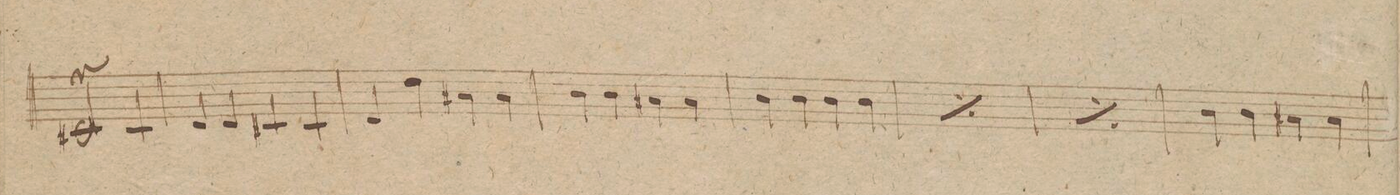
**kern	**dynam
*I"Alto Viola.	*
*clefC3	*
*k[f#c#g#]	*
*met(c|)	*
*M2/2	*
4D#X/	.
4D#/	.
=21	=21
4E/	.
4E/	.
4D#X/	.
4D#/	.
=22	=22
4E/	.
4e\	.
4B#X\	.
4B#\	.
=23	=23
4c#\	.
4c#\	.
4B#X\	.
4B#\	.
=24	=24
4c#\	.
4c#\	.
4c#\	.
4c#\	.
=25	=25
*rep	*
4c#\	.
4c#\	.
4c#\	.
4c#\	.
*Xrep	*
=26	=26
*rep	*
4c#\	.
4c#\	.
4c#\	.
4c#\	.
*Xrep	*
=27	=27
4c#\	.
4c#\	.
4B#X\	.
4B#\	.
=28	=28
*-	*-
